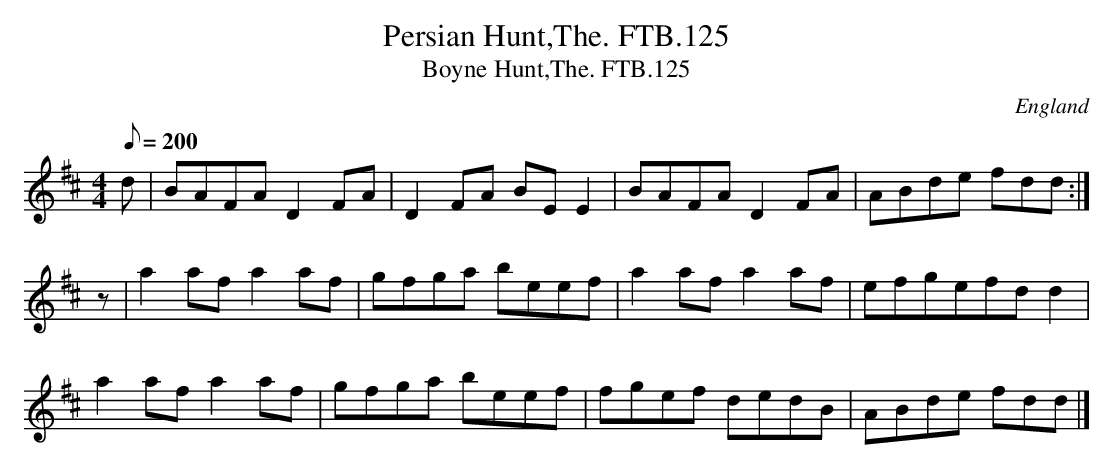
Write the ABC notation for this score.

X:1
T:Persian Hunt,The. FTB.125
T:Boyne Hunt,The. FTB.125
M:4/4
Q:200
O:England
K:D
d|BAFAD2FA|D2FA BEE2|BAFAD2FA|ABde fdd:|
z|a2afa2af|gfga beef|a2afa2af|efgefdd2|
a2afa2af|gfga beef|fgef dedB|ABde fdd|]
